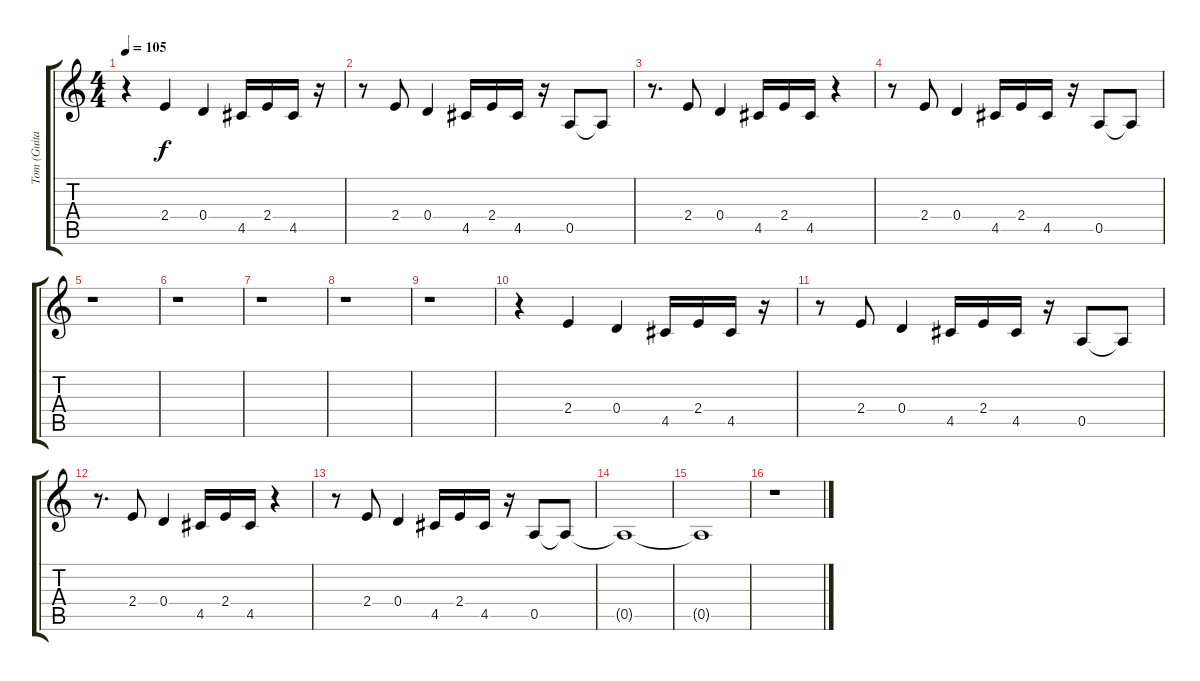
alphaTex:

\track ("Tom (Guitar 2)" "Tom (Guita") {instrument overdrivenguitar}
\staff {score tabs}
\tuning (E4 B3 G3 D3 A2 E2) {hide}
\ts (4 4)
\tempo 105
\clef g2
\ks c
r.4{dy f instrument overdrivenguitar} 2.4.4 0.4.4 4.5.16 2.4.16 4.5.16 r.16 |
r.8 2.4.8 0.4.4 4.5.16 2.4.16 4.5.16 r.16 0.5.8 0.5{t}.8 |
r.8{d} 2.4.8 0.4.4 4.5.16 2.4.16 4.5.16 r.4 |
r.8 2.4.8 0.4.4 4.5.16 2.4.16 4.5.16 r.16 0.5.8 0.5{t}.8 |
r.1 |
r.1 |
r.1 |
r.1 |
r.1 |
r.4 2.4.4 0.4.4 4.5.16 2.4.16 4.5.16 r.16 |
r.8 2.4.8 0.4.4 4.5.16 2.4.16 4.5.16 r.16 0.5.8 0.5{t}.8 |
r.8{d} 2.4.8 0.4.4 4.5.16 2.4.16 4.5.16 r.4 |
r.8 2.4.8 0.4.4 4.5.16 2.4.16 4.5.16 r.16 0.5.8 0.5{t}.8 |
0.5{t}.1 |
0.5{t}.1 |
r.1
